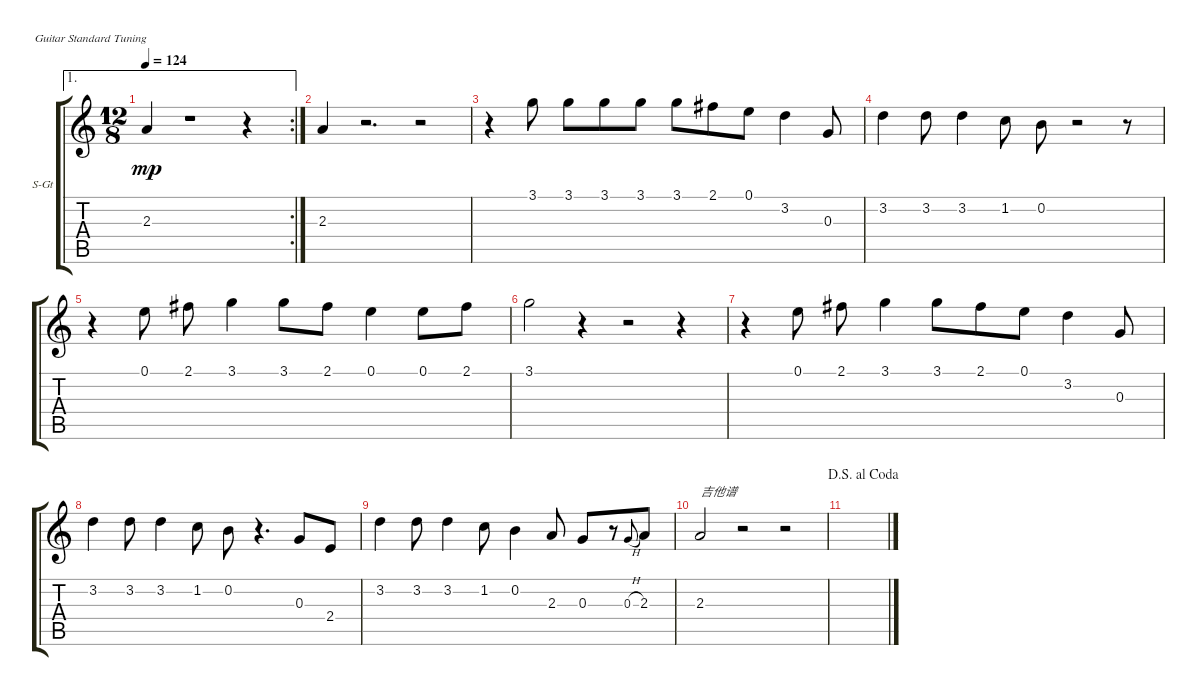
\defaultSystemsLayout 4
\bracketExtendMode groupsimilarinstruments
\firstSystemTrackNameOrientation horizontal
\otherSystemsTrackNameOrientation horizontal
\track ("Steel Guitar" "S-Gt") {instrument acousticguitarsteel}
\staff {score tabs}
\tuning (E4 B3 G3 D3 A2 E2)
\ae 1
\rc 2
\ts (12 8)
\tempo 124
\clef g2
\ks c
2.3.4{dy mp} r.1 r.4 |
2.3.4 r.2{d} r.2 |
r.4 3.1.8 3.1.8 3.1.8 3.1.8 3.1.8 2.1.8 0.1.8 3.2.4 0.3.8 |
3.2.4 3.2.8 3.2.4 1.2.8 0.2.8 r.2 r.8 |
r.4 0.1.8 2.1.8 3.1.4 3.1.8 2.1.8 0.1.4 0.1.8 2.1.8 |
3.1.2 r.4 r.2 r.4 |
r.4 0.1.8 2.1.8 3.1.4 3.1.8 2.1.8 0.1.8 3.2.4 0.3.8 |
3.2.4 3.2.8 3.2.4 1.2.8 0.2.8 r.4{d} 0.3.8 2.4.8 |
3.2.4 3.2.8 3.2.4 1.2.8 0.2.4 2.3.8 0.3.8 r.8 0.3{h}.8{gr onbeat} 2.3.8 |
2.3.2{txt "吉他谱"} r.2 r.2 |
\jump dalsegnoalcoda
